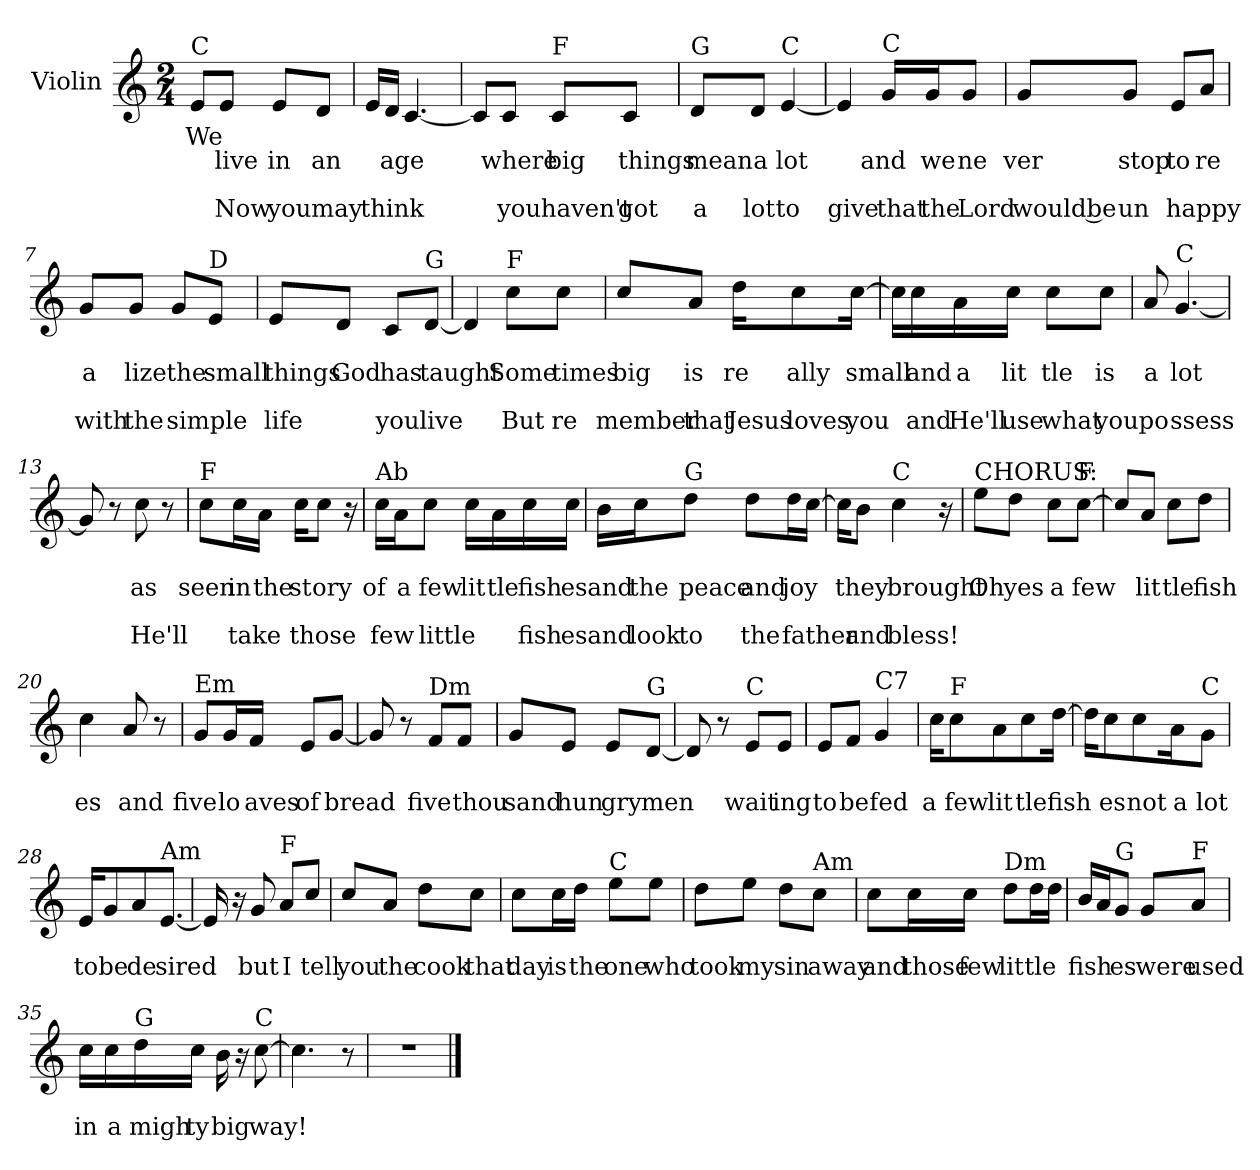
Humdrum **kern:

**kern	**text	**text	**text	**text
*part1	*part1	*part1	*part1	*part1
*staff1	*staff1	*staff1	*staff1	*staff1
*I"Violin	*	*	*	*
*I'Vln	*	*	*	*
*clefG2	*	*	*	*
*k[]	*	*	*	*
*C:	*	*	*	*
*M2/4	*	*	*	*
=1	=1	=1	=1	=1
!LO:TX:a:t=C	!	!	!	!
8e/L	We	.	.	.
8e/J	.	live	.	Now
8e/L	.	in	.	you
8d/J	.	an	.	may
=2	=2	=2	=2	=2
16e/LL	.	.	.	think
16d/JJ	.	age	.	.
[4.c/	.	.	.	.
=3	=3	=3	=3	=3
8c/L]	.	.	.	.
8c/J	.	where	.	you
!LO:TX:a:t=F	!	!	!	!
8c/L	.	big	.	haven't
8c/J	.	things	.	got
=4	=4	=4	=4	=4
!LO:TX:a:t=G	!	!	!	!
8d/L	.	mean	.	a
8d/J	.	a	.	lot
!LO:TX:a:t=C	!	!	!	!
[4e/	.	lot	.	to
!!LO:LB:g=z
=5	=5	=5	=5	=5
4e/]	.	.	.	give
!LO:TX:a:t=C	!	!	!	!
16g/LL	.	and	.	that
16g/J	.	we	.	the
8g/J	.	ne	.	Lord
=6	=6	=6	=6	=6
8g/L	.	ver	.	would be
8g/J	.	stop	.	un
8e/L	.	to	.	happy
8a/J	.	re	.	.
=7	=7	=7	=7	=7
8g/L	.	a	.	with
8g/J	.	lize	.	the
8g/L	.	the	.	simple
!LO:TX:a:t=D	!	!	!	!
8e/J	.	small	.	.
=8	=8	=8	=8	=8
8e/L	.	things	.	life
8d/J	.	God	.	.
8c/L	.	has	.	you
!LO:TX:a:t=G	!	!	!	!
[8d/J	.	taught	.	live
!!LO:LB:g=z
=9	=9	=9	=9	=9
4d/]	.	.	.	.
!LO:TX:a:t=F	!	!	!	!
8cc\L	.	Some	.	But
8cc\J	.	times	.	re
=10	=10	=10	=10	=10
8cc/L	.	big	.	member
8a/J	.	is	.	that
16dd\KL	.	re	.	Jesus
8cc\	.	ally	.	loves
[16cc\Jk	.	small	.	you
=11	=11	=11	=11	=11
16cc\LL]	.	.	.	.
16cc\	.	and	.	and
16a\	.	a	.	He'll
16cc\JJ	.	lit	.	use
8cc\L	.	tle	.	what
8cc\J	.	is	.	you
=12	=12	=12	=12	=12
8a/	.	a	.	po
!LO:TX:a:t=C	!	!	!	!
[4.g/	.	lot	.	ssess
!!LO:LB:g=z
=13	=13	=13	=13	=13
8g/]	.	.	.	.
8r	.	.	.	.
8cc\	.	as	.	He'll
8r	.	.	.	.
=14	=14	=14	=14	=14
!LO:TX:a:t=F	!	!	!	!
8cc\L	.	seen	.	.
16cc\L	.	in	.	take
16a\JJ	.	the	.	.
16cc\KL	.	st	.	those
8cc\J	.	ory	.	.
16r	.	.	.	.
=15	=15	=15	=15	=15
!LO:TX:a:t=Ab	!	!	!	!
16cc\LL	.	of	.	few
16a\J	.	a	.	.
8cc\J	.	few	.	little
16cc\LL	.	lit	.	.
16a\	.	tle	.	.
16cc\	.	fish	.	fish
16cc\JJ	.	es	.	es
=16	=16	=16	=16	=16
16b\LL	.	and	.	and
16cc\J	.	the	.	look
!LO:TX:a:t=G	!	!	!	!
8dd\J	.	peace	.	to
8dd\L	.	and	.	the
16dd\L	.	joy	.	father
[16cc\JJ	.	.	.	.
!!LO:LB:g=z
=17	=17	=17	=17	=17
16cc\KL]	.	.	.	.
8b\J	.	they	.	and
!LO:TX:a:t=C	!	!	!	!
4cc\	.	brought	.	bless!
16r	.	.	.	.
=18	=18	=18	=18	=18
!LO:TX:a:t=CHORUS&colon;	!	!	!	!
8ee\L	.	Oh	.	.
8dd\J	.	yes	.	.
8cc\L	.	a	.	.
!LO:TX:a:t=F	!	!	!	!
[8cc\J	.	few	.	.
=19	=19	=19	=19	=19
8cc/L]	.	.	.	.
8a/J	.	lit	.	.
8cc\L	.	tle	.	.
8dd\J	.	fish	.	.
=20	=20	=20	=20	=20
4cc\	.	es	.	.
8a/	.	and	.	.
8r	.	.	.	.
!!LO:LB:g=z
=21	=21	=21	=21	=21
!LO:TX:a:t=Em	!	!	!	!
8g/L	.	five	.	.
16g/L	.	lo	.	.
16f/JJ	.	aves	.	.
8e/L	.	of	.	.
[8g/J	.	bread	.	.
=22	=22	=22	=22	=22
8g/]	.	.	.	.
8r	.	.	.	.
!LO:TX:a:t=Dm	!	!	!	!
8f/L	.	five	.	.
8f/J	.	thou	.	.
=23	=23	=23	=23	=23
8g/L	.	sand	.	.
8e/J	.	hun	.	.
8e/L	.	gry	.	.
!LO:TX:a:t=G	!	!	!	!
[8d/J	.	men	.	.
=24	=24	=24	=24	=24
8d/]	.	.	.	.
8r	.	.	.	.
!LO:TX:a:t=C	!	!	!	!
8e/L	.	wait	.	.
8e/J	.	ing	.	.
=25	=25	=25	=25	=25
8e/L	.	to	.	.
8f/J	.	be	.	.
!LO:TX:a:t=C7	!	!	!	!
4g/	.	fed	.	.
!!LO:LB:g=z
=26	=26	=26	=26	=26
16cc\KL	.	a	.	.
!LO:TX:a:t=F	!	!	!	!
8cc\	.	few	.	.
8a\	.	lit	.	.
8cc\	.	tle	.	.
[16dd\Jk	.	fish	.	.
=27	=27	=27	=27	=27
16dd\KL]	.	.	.	.
8cc\	.	es	.	.
8cc\	.	not	.	.
16a\K	.	a	.	.
!LO:TX:a:t=C	!	!	!	!
8g\J	.	lot	.	.
=28	=28	=28	=28	=28
16e/KL	.	to	.	.
8g/	.	be	.	.
8a/	.	de	.	.
!LO:TX:a:t=Am	!	!	!	!
[8.e/J	.	sired	.	.
=29	=29	=29	=29	=29
16e/]	.	.	.	.
16r	.	.	.	.
8g/	.	but	.	.
!LO:TX:a:t=F	!	!	!	!
8a/L	.	I	.	.
8cc/J	.	tell	.	.
=30	=30	=30	=30	=30
8cc/L	.	you	.	.
8a/J	.	the	.	.
8dd\L	.	cook	.	.
8cc\J	.	that	.	.
!!LO:PB:g=z
=31	=31	=31	=31	=31
8cc\L	.	day	.	.
16cc\L	.	is	.	.
16dd\JJ	.	the	.	.
!LO:TX:a:t=C	!	!	!	!
8ee\L	.	one	.	.
8ee\J	.	who	.	.
=32	=32	=32	=32	=32
8dd\L	.	took	.	.
8ee\J	.	my	.	.
8dd\L	.	sin	.	.
!LO:TX:a:t=Am	!	!	!	!
8cc\J	.	away	.	.
=33	=33	=33	=33	=33
8cc\L	.	and	.	.
16cc\L	.	those	.	.
16cc\JJ	.	few	.	.
!LO:TX:a:t=Dm	!	!	!	!
8dd\L	.	lit	.	.
16dd\L	.	tle	.	.
16dd\JJ	.	.	.	.
=34	=34	=34	=34	=34
16b/LL	.	fish	.	.
16a/J	.	.	.	.
!LO:TX:a:t=G	!	!	!	!
8g/J	.	es	.	.
8g/L	.	were	.	.
!LO:TX:a:t=F	!	!	!	!
8a/J	.	used	.	.
!!LO:LB:g=z
=35	=35	=35	=35	=35
16cc\LL	.	in	.	.
16cc\	.	a	.	.
!LO:TX:a:t=G	!	!	!	!
16dd\	.	migh	.	.
16cc\JJ	.	ty	.	.
16b\	.	big	.	.
16r	.	.	.	.
!LO:TX:a:t=C	!	!	!	!
[8cc\	.	way!	.	.
=36	=36	=36	=36	=36
4.cc\]	.	.	.	.
8r	.	.	.	.
=37	=37	=37	=37	=37
2r	.	.	.	.
==	==	==	==	==
*-	*-	*-	*-	*-
